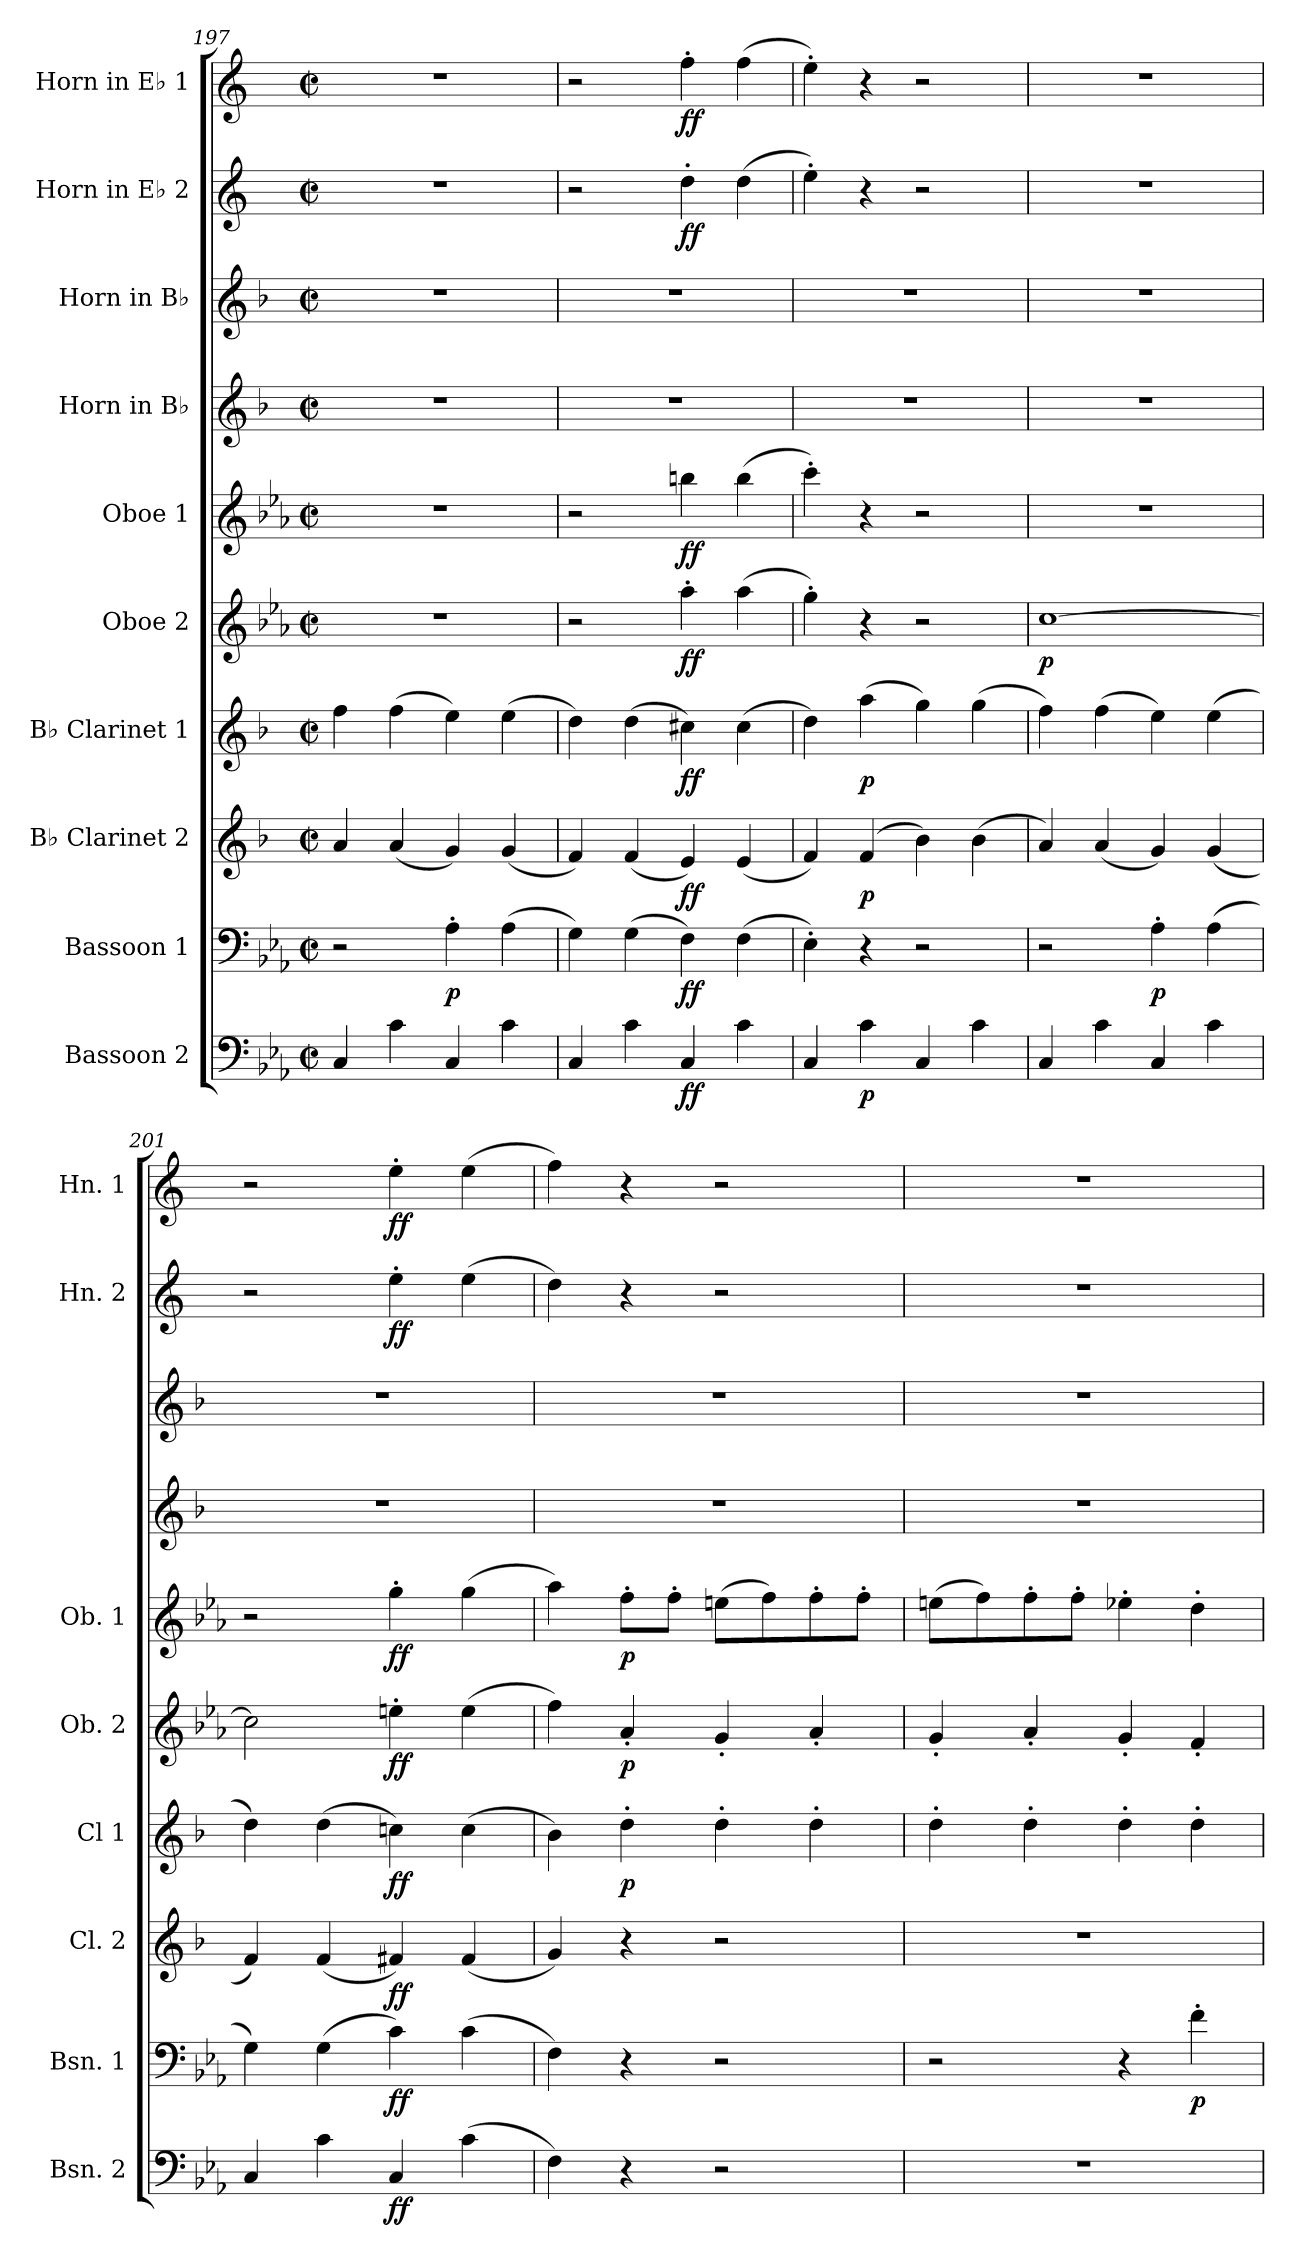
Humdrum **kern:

**kern	**dynam	**kern	**dynam	**kern	**dynam	**kern	**dynam	**kern	**dynam	**kern	**dynam	**kern	**kern	**kern	**dynam	**kern	**dynam
*part10	*part10	*part9	*part9	*part8	*part8	*part7	*part7	*part6	*part6	*part5	*part5	*part4	*part3	*part2	*part2	*part1	*part1
*staff10	*staff10	*staff9	*staff9	*staff8	*staff8	*staff7	*staff7	*staff6	*staff6	*staff5	*staff5	*staff4	*staff3	*staff2	*staff2	*staff1	*staff1
*I"Bassoon 2	*	*I"Bassoon 1	*	*I"B♭ Clarinet 2	*	*I"B♭ Clarinet 1	*	*I"Oboe 2	*	*I"Oboe 1	*	*I"Horn in B♭	*I"Horn in B♭	*I"Horn in E♭ 2	*	*I"Horn in E♭ 1	*
*I'Bsn. 2	*	*I'Bsn. 1	*	*I'Cl. 2	*	*I'Cl 1	*	*I'Ob. 2	*	*I'Ob. 1	*	*	*	*I'Hn. 2	*	*I'Hn. 1	*
*clefF4	*	*clefF4	*	*clefG2	*	*clefG2	*	*clefG2	*	*clefG2	*	*clefG2	*clefG2	*clefG2	*	*clefG2	*
*	*	*	*	*ITrd1c2	*	*ITrd1c2	*	*	*	*	*	*ITrd1c2	*ITrd1c2	*ITrd5c9	*	*ITrd5c9	*
*k[b-e-a-]	*	*k[b-e-a-]	*	*k[b-e-a-]	*	*k[b-e-a-]	*	*k[b-e-a-]	*	*k[b-e-a-]	*	*k[b-e-a-]	*k[b-e-a-]	*k[b-e-a-]	*	*k[b-e-a-]	*
*M2/2	*	*M2/2	*	*M2/2	*	*M2/2	*	*M2/2	*	*M2/2	*	*M2/2	*M2/2	*M2/2	*	*M2/2	*
*met(c|)	*	*met(c|)	*	*met(c|)	*	*met(c|)	*	*met(c|)	*	*met(c|)	*	*met(c|)	*met(c|)	*met(c|)	*	*met(c|)	*
=197	=197	=197	=197	=197	=197	=197	=197	=197	=197	=197	=197	=197	=197	=197	=197	=197	=197
4C/	.	2r	.	4g/	.	4ee-\	.	1r	.	1r	.	1r	1r	1r	.	1r	.
4c\	.	.	.	(<4g/	.	(>4ee-\	.	.	.	.	.	.	.	.	.	.	.
!	!	!	!LO:DY:b	!	!	!	!	!	!	!	!	!	!	!	!	!	!
4C/	.	4A-'\	p	4f/)	.	4dd\)	.	.	.	.	.	.	.	.	.	.	.
4c\	.	(>4A-\	.	(<4f/	.	(>4dd\	.	.	.	.	.	.	.	.	.	.	.
=198	=198	=198	=198	=198	=198	=198	=198	=198	=198	=198	=198	=198	=198	=198	=198	=198	=198
4C/	.	4G\)	.	4e-/)	.	4cc\)	.	2r	.	2r	.	1r	1r	2r	.	2r	.
4c\	.	(>4G\	.	(<4e-/	.	(>4cc\	.	.	.	.	.	.	.	.	.	.	.
!	!LO:DY:b	!	!LO:DY:b	!	!LO:DY:b	!	!LO:DY:b	!	!LO:DY:b	!	!LO:DY:b	!	!	!	!LO:DY:b	!	!LO:DY:b
4C/	ff	4F\)	ff	4d/)	ff	4bn\)	ff	4aa-'\	ff	4bbn\	ff	.	.	4f'\	ff	4a-'\	ff
4c\	.	(>4F\	.	(<4d/	.	(>4b\	.	(>4aa-\	.	(>4bb\	.	.	.	(>4f\	.	(>4a-\	.
=199	=199	=199	=199	=199	=199	=199	=199	=199	=199	=199	=199	=199	=199	=199	=199	=199	=199
4C/	.	4E-'\)	.	4e-/)	.	4cc\)	.	4gg'\)	.	4ccc'\)	.	1r	1r	4g'\)	.	4g'\)	.
!	!LO:DY:b	!	!	!	!LO:DY:b	!	!LO:DY:b	!	!	!	!	!	!	!	!	!	!
4c\	p	4r	.	(>4e-/	p	(>4gg\	p	4r	.	4r	.	.	.	4r	.	4r	.
4C/	.	2r	.	4a-\)	.	4ff\)	.	2r	.	2r	.	.	.	2r	.	2r	.
4c\	.	.	.	(>4a-\	.	(>4ff\	.	.	.	.	.	.	.	.	.	.	.
=200	=200	=200	=200	=200	=200	=200	=200	=200	=200	=200	=200	=200	=200	=200	=200	=200	=200
!	!	!	!	!	!	!	!	!	!LO:DY:b	!	!	!	!	!	!	!	!
4C/	.	2r	.	4g/)	.	4ee-\)	.	[1cc	p	1r	.	1r	1r	1r	.	1r	.
4c\	.	.	.	(<4g/	.	(>4ee-\	.	.	.	.	.	.	.	.	.	.	.
!	!	!	!LO:DY:b	!	!	!	!	!	!	!	!	!	!	!	!	!	!
4C/	.	4A-'\	p	4f/)	.	4dd\)	.	.	.	.	.	.	.	.	.	.	.
4c\	.	(>4A-\	.	(<4f/	.	(>4dd\	.	.	.	.	.	.	.	.	.	.	.
=201	=201	=201	=201	=201	=201	=201	=201	=201	=201	=201	=201	=201	=201	=201	=201	=201	=201
4C/	.	4G\)	.	4e-/)	.	4cc\)	.	2cc\]	.	2r	.	1r	1r	2r	.	2r	.
4c\	.	(>4G\	.	(<4e-/	.	(>4cc\	.	.	.	.	.	.	.	.	.	.	.
!	!LO:DY:b	!	!LO:DY:b	!	!LO:DY:b	!	!LO:DY:b	!	!LO:DY:b	!	!LO:DY:b	!	!	!	!LO:DY:b	!	!LO:DY:b
4C/	ff	4c\)	ff	4en/)	ff	4b-X\)	ff	4een'\	ff	4gg'\	ff	.	.	4g'\	ff	4g'\	ff
(>4c\	.	(>4c\	.	(<4e/	.	(>4b-\	.	(>4ee\	.	(>4gg\	.	.	.	(>4g\	.	(>4g\	.
=202	=202	=202	=202	=202	=202	=202	=202	=202	=202	=202	=202	=202	=202	=202	=202	=202	=202
4F\)	.	4F\)	.	4f/)	.	4a-\)	.	4ff\)	.	4aa-\)	.	1r	1r	4f\)	.	4a-\)	.
!	!	!	!	!	!	!	!LO:DY:b	!	!LO:DY:b	!	!LO:DY:b	!	!	!	!	!	!
4r	.	4r	.	4r	.	4cc'\	p	4a-'/	p	8ff'\L	p	.	.	4r	.	4r	.
.	.	.	.	.	.	.	.	.	.	8ff'\J	.	.	.	.	.	.	.
2r	.	2r	.	2r	.	4cc'\	.	4g'/	.	(>8een\L	.	.	.	2r	.	2r	.
.	.	.	.	.	.	.	.	.	.	8ff\)	.	.	.	.	.	.	.
.	.	.	.	.	.	4cc'\	.	4a-'/	.	8ff'\	.	.	.	.	.	.	.
.	.	.	.	.	.	.	.	.	.	8ff'\J	.	.	.	.	.	.	.
!!LO:PB:g=z
=203	=203	=203	=203	=203	=203	=203	=203	=203	=203	=203	=203	=203	=203	=203	=203	=203	=203
1r	.	2r	.	1r	.	4cc'\	.	4g'/	.	(>8een\L	.	1r	1r	1r	.	1r	.
.	.	.	.	.	.	.	.	.	.	8ff\)	.	.	.	.	.	.	.
.	.	.	.	.	.	4cc'\	.	4a-'/	.	8ff'\	.	.	.	.	.	.	.
.	.	.	.	.	.	.	.	.	.	8ff'\J	.	.	.	.	.	.	.
.	.	4r	.	.	.	4cc'\	.	4g'/	.	4ee-X'\	.	.	.	.	.	.	.
!	!	!	!LO:DY:b	!	!	!	!	!	!	!	!	!	!	!	!	!	!
.	.	4f'\	p	.	.	4cc'\	.	4f'/	.	4dd'\	.	.	.	.	.	.	.
=	=	=	=	=	=	=	=	=	=	=	=	=	=	=	=	=	=
*-	*-	*-	*-	*-	*-	*-	*-	*-	*-	*-	*-	*-	*-	*-	*-	*-	*-
